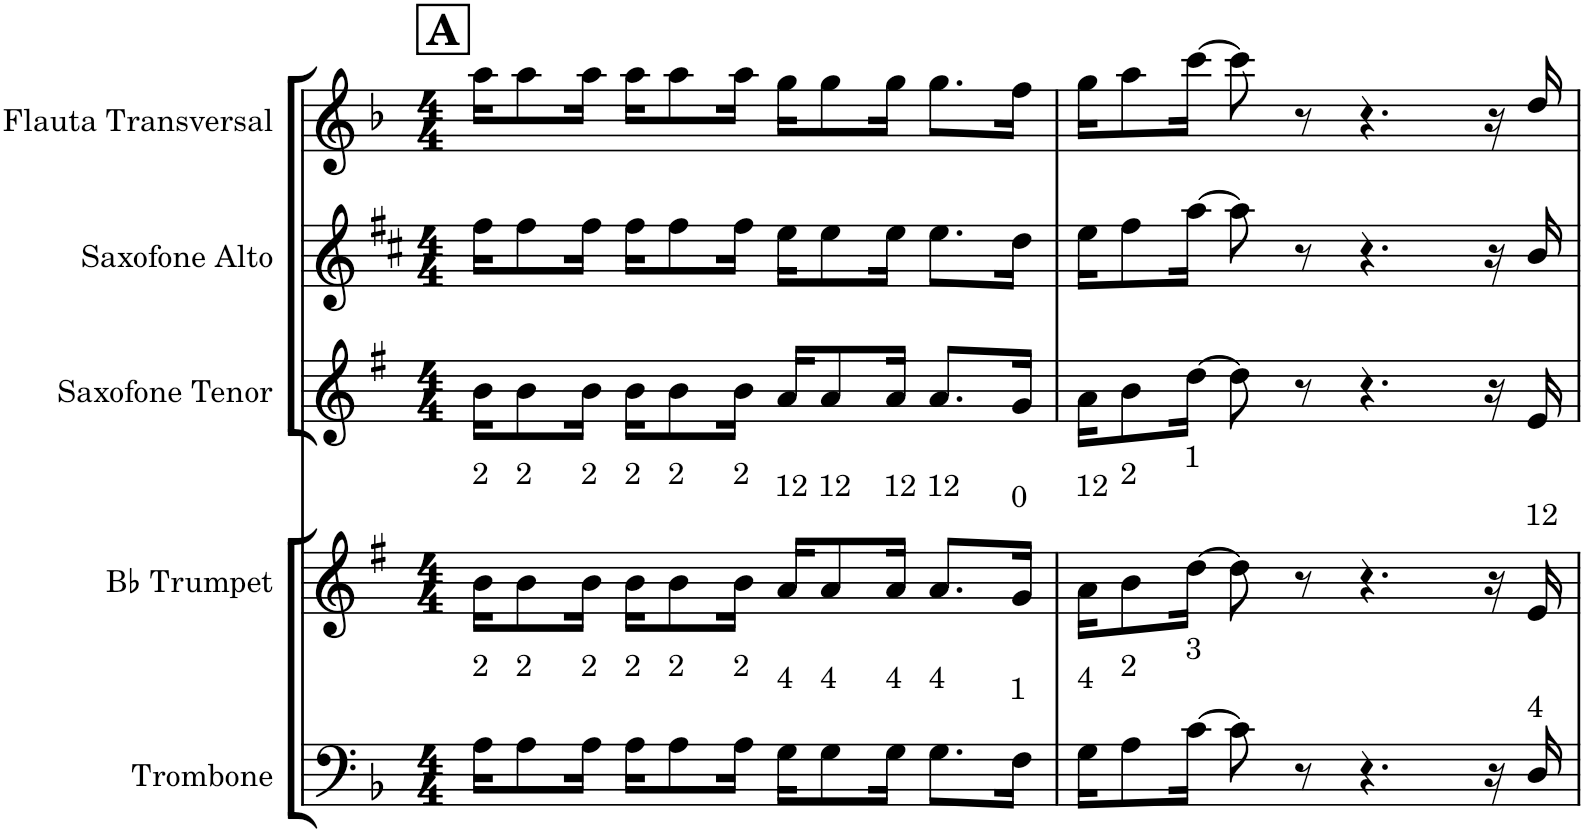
**kern	**kern	**kern	**kern	**kern
*part5	*part4	*part3	*part2	*part1
*staff5	*staff4	*staff3	*staff2	*staff1
*I"Trombone	*I"Bb Trumpet	*I"Saxofone Tenor	*I"Saxofone Alto	*I"Flauta Transversal
*I'Tbn.	*I'Bb Tpt.	*I'Sax. Tn.	*	*I'Fl.
*clefF4	*clefG2	*clefG2	*clefG2	*clefG2
*	*Trd1c2	*Trd8c14	*Trd5c9	*
*k[b-]	*k[f#]	*k[f#]	*k[f#c#]	*k[b-]
*M4/4	*M4/4	*M4/4	*M4/4	*M4/4
!!LO:REH:place=s1:a:B:cj:fs=14:t=A
=1	=1	=1	=1	=1
!	!LO:TX:a:t=2	!	!	!
!LO:TX:a:t=2	!	!	!	!
16A\KL	16b\KL	16b\KL	16ff#\KL	16aa\KL
!	!LO:TX:a:t=2	!	!	!
!LO:TX:a:t=2	!	!	!	!
8A\	8b\	8b\	8ff#\	8aa\
!	!LO:TX:a:t=2	!	!	!
!LO:TX:a:t=2	!	!	!	!
16A\Jk	16b\Jk	16b\Jk	16ff#\Jk	16aa\Jk
!	!LO:TX:a:t=2	!	!	!
!LO:TX:a:t=2	!	!	!	!
16A\KL	16b\KL	16b\KL	16ff#\KL	16aa\KL
!	!LO:TX:a:t=2	!	!	!
!LO:TX:a:t=2	!	!	!	!
8A\	8b\	8b\	8ff#\	8aa\
!	!LO:TX:a:t=2	!	!	!
!LO:TX:a:t=2	!	!	!	!
16A\Jk	16b\Jk	16b\Jk	16ff#\Jk	16aa\Jk
!	!LO:TX:a:t=12	!	!	!
!LO:TX:a:t=4	!	!	!	!
16G\KL	16a/KL	16a/KL	16ee\KL	16gg\KL
!	!LO:TX:a:t=12	!	!	!
!LO:TX:a:t=4	!	!	!	!
8G\	8a/	8a/	8ee\	8gg\
!	!LO:TX:a:t=12	!	!	!
!LO:TX:a:t=4	!	!	!	!
16G\Jk	16a/Jk	16a/Jk	16ee\Jk	16gg\Jk
!	!LO:TX:a:t=12	!	!	!
!LO:TX:a:t=4	!	!	!	!
8.G\L	8.a/L	8.a/L	8.ee\L	8.gg\L
!	!LO:TX:a:t=0	!	!	!
!LO:TX:a:t=1	!	!	!	!
16F\Jk	16g/Jk	16g/Jk	16dd\Jk	16ff\Jk
=2	=2	=2	=2	=2
!	!LO:TX:a:t=12	!	!	!
!LO:TX:a:t=4	!	!	!	!
16G\KL	16a\KL	16a\KL	16ee\KL	16gg\KL
!	!LO:TX:a:t=2	!	!	!
!LO:TX:a:t=2	!	!	!	!
8A\	8b\	8b\	8ff#\	8aa\
!	!LO:TX:a:t=1	!	!	!
!LO:TX:a:t=3	!	!	!	!
[16c\Jk	[16dd\Jk	[16dd\Jk	[16aa\Jk	[16ccc\Jk
8c\]	8dd\]	8dd\]	8aa\]	8ccc\]
8r	8r	8r	8r	8r
4.r	4.r	4.r	4.r	4.r
16r	16r	16r	16r	16r
!	!LO:TX:a:t=12	!	!	!
!LO:TX:a:t=4	!	!	!	!
16D/	16e/	16e/	16b/	16dd/
=	=	=	=	=
*-	*-	*-	*-	*-
